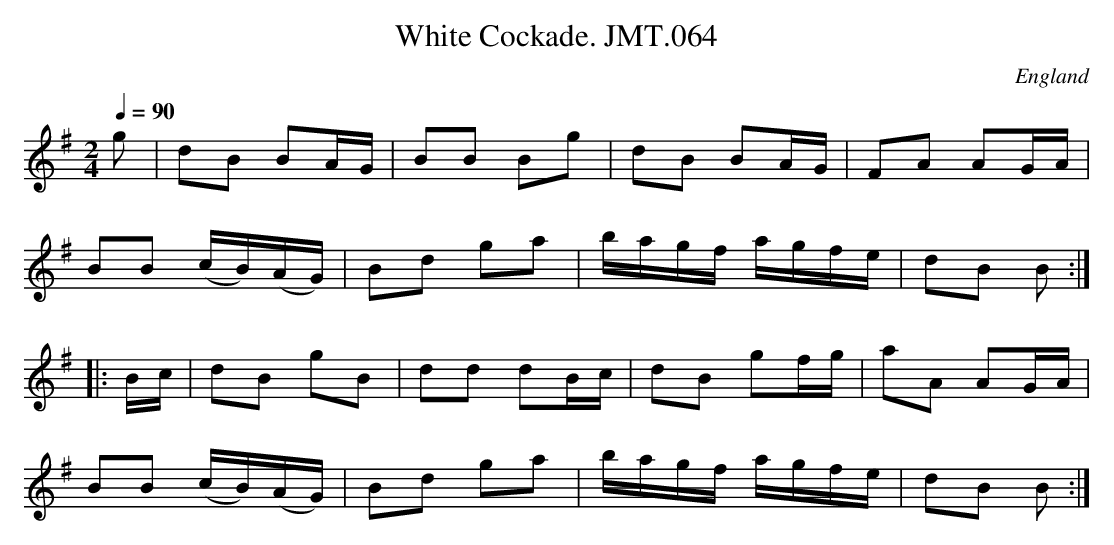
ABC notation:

X:1
T:White Cockade. JMT.064
L:1/8
M:2/4
O:England
Q:1/4=90
K:G
g|dB BA/G/|BB Bg|dB BA/G/|FA AG/A/|!
BB (c/B/)(A/G/)|Bd ga|b/a/g/f/ a/g/f/e/|dB B:|!
|:B/c/|dB gB|dd dB/c/|dB gf/g/|aA AG/A/|!
BB (c/B/)(A/G/)|Bd ga|b/a/g/f/ a/g/f/e/|dB B:|
